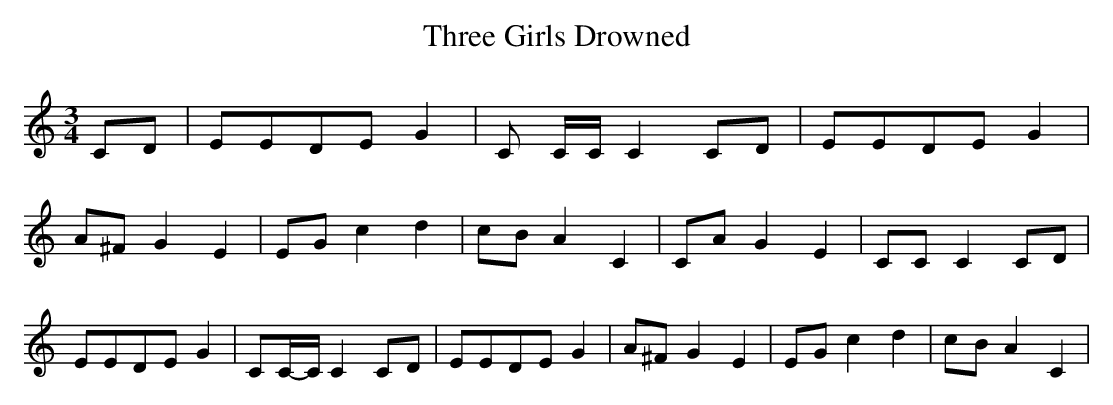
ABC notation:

X:1
T:Three Girls Drowned
M:3/4
L:1/8
K:C
C-D| EED-E G2| C C/2C/2 C2C-D| EED-E G2| A^F G2 E2| EG c2 d2| cB A2 C2|\
 CA G2 E2| CC C2C-D| EED-E G2| CC/2-C/2 C2C-D| EED-E G2| A^F G2 E2|\
 EG c2 d2|c-B A2 C2|
